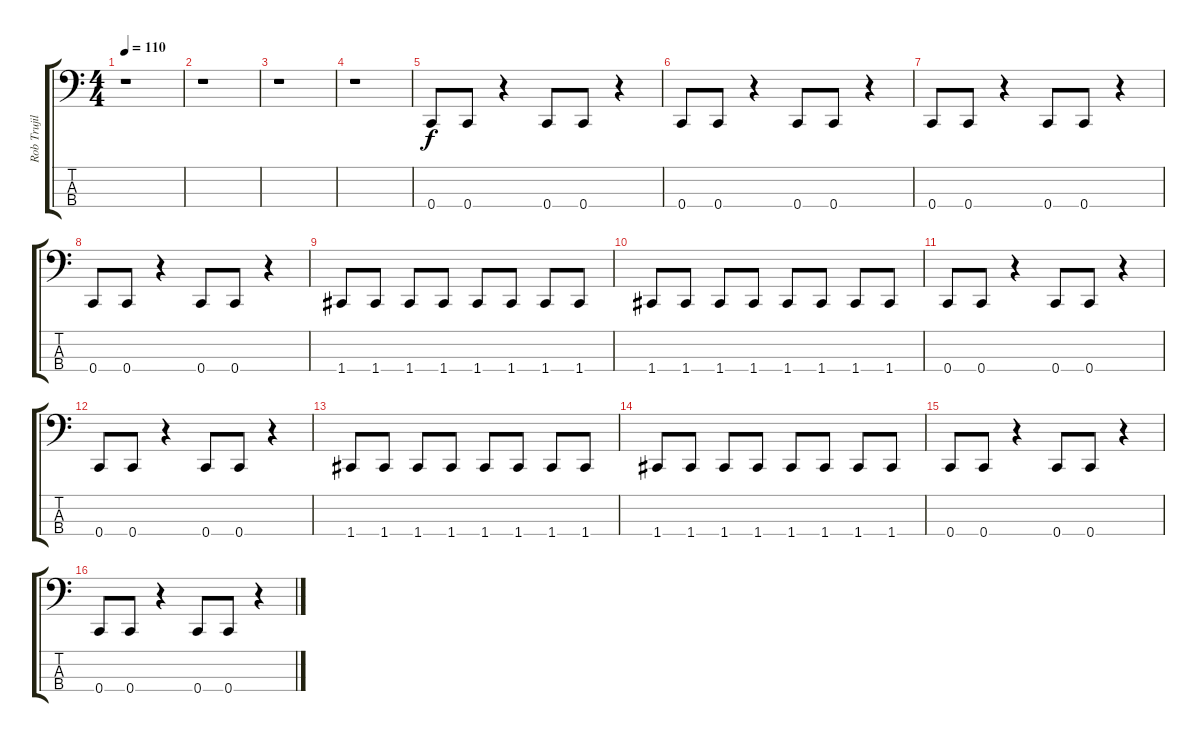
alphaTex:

\track ("Rob Trujillo" "Rob Trujil") {instrument electricbassfinger}
\staff {score tabs}
\tuning (Eb2 Bb1 F1 C1) {hide}
\ts (4 4)
\tempo 110
\clef f4
\ks c
r.1{dy f} |
r.1 |
r.1 |
r.1 |
0.4.8 0.4.8 r.4 0.4.8 0.4.8 r.4 |
0.4.8 0.4.8 r.4 0.4.8 0.4.8 r.4 |
0.4.8 0.4.8 r.4 0.4.8 0.4.8 r.4 |
0.4.8 0.4.8 r.4 0.4.8 0.4.8 r.4 |
1.4.8 1.4.8 1.4.8 1.4.8 1.4.8 1.4.8 1.4.8 1.4.8 |
1.4.8 1.4.8 1.4.8 1.4.8 1.4.8 1.4.8 1.4.8 1.4.8 |
0.4.8 0.4.8 r.4 0.4.8 0.4.8 r.4 |
0.4.8 0.4.8 r.4 0.4.8 0.4.8 r.4 |
1.4.8 1.4.8 1.4.8 1.4.8 1.4.8 1.4.8 1.4.8 1.4.8 |
1.4.8 1.4.8 1.4.8 1.4.8 1.4.8 1.4.8 1.4.8 1.4.8 |
0.4.8 0.4.8 r.4 0.4.8 0.4.8 r.4 |
0.4.8 0.4.8 r.4 0.4.8 0.4.8 r.4
